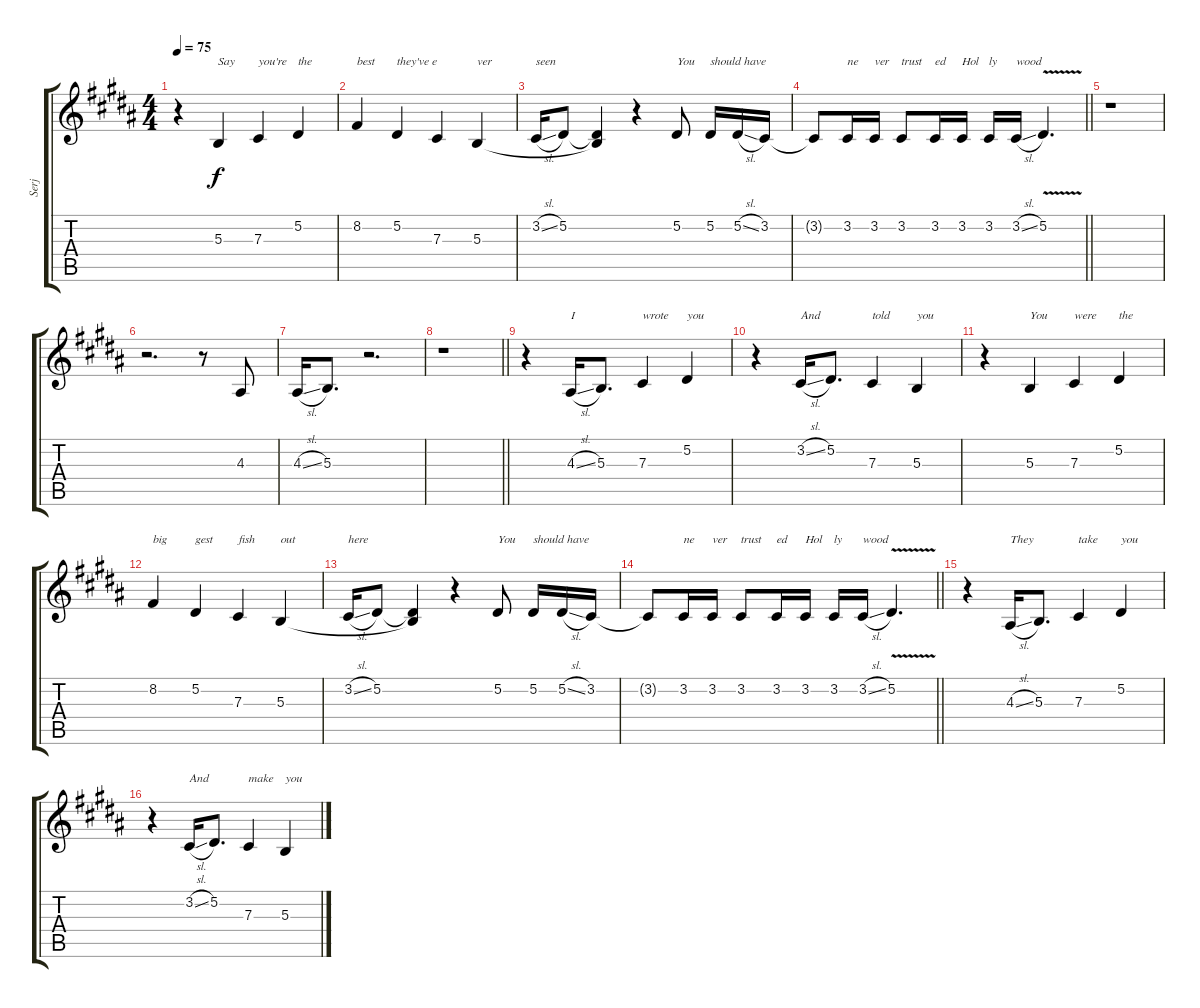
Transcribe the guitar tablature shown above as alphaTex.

\track ("Serj" "Serj") {instrument synthvoice}
\staff {score tabs}
\tuning (Eb4 Bb3 Gb3 Db3 Ab2 Eb2) {hide}
\ts (4 4)
\tempo 75
\clef g2
\ks g#minor
r.4{dy f} 5.3.4{txt "Say"} 7.3.4{txt "you're"} 5.2.4{txt "the"} |
8.2.4{txt "best"} 5.2.4{txt "they've e"} 7.3.4 5.3.4{txt "ver"} |
3.2{sl}.16{txt "seen"} 5.2.8 (5.2{t} 5.3{t}).4 r.4 5.2.8{txt "You"} 5.2.16{txt "should have"} 5.2{sl}.16 3.2.16 |
\barLineRight lightlight
3.2{t}.8 3.2.16{txt "ne"} 3.2.16{txt "ver"} 3.2.8{txt "trust"} 3.2.16{txt "ed"} 3.2.16{txt "Hol"} 3.2.16{txt "ly"} 3.2{sl}.16{txt "wood"} 5.2{v}.4{d} |
r.1 |
r.2{d} r.8 4.3.8 |
4.3{sl}.16 5.3.8{d} r.2{d} |
\barLineRight lightlight
r.1 |
r.4 4.3{sl}.16{txt "I"} 5.3.8{d} 7.3.4{txt "wrote"} 5.2.4{txt "you"} |
r.4 3.2{sl}.16{txt "And"} 5.2.8{d} 7.3.4{txt "told"} 5.3.4{txt "you"} |
r.4 5.3.4{txt "You"} 7.3.4{txt "were"} 5.2.4{txt "the"} |
8.2.4{txt "big"} 5.2.4{txt "gest"} 7.3.4{txt "fish"} 5.3.4{txt "out"} |
3.2{sl}.16{txt "here"} 5.2.8 (5.2{t} 5.3{t}).4 r.4 5.2.8{txt "You"} 5.2.16{txt "should have"} 5.2{sl}.16 3.2.16 |
\barLineRight lightlight
3.2{t}.8 3.2.16{txt "ne"} 3.2.16{txt "ver"} 3.2.8{txt "trust"} 3.2.16{txt "ed"} 3.2.16{txt "Hol"} 3.2.16{txt "ly"} 3.2{sl}.16{txt "wood"} 5.2{v}.4{d} |
r.4 4.3{sl}.16{txt "They"} 5.3.8{d} 7.3.4{txt "take"} 5.2.4{txt "you"} |
r.4 3.2{sl}.16{txt "And"} 5.2.8{d} 7.3.4{txt "make"} 5.3.4{txt "you"}
